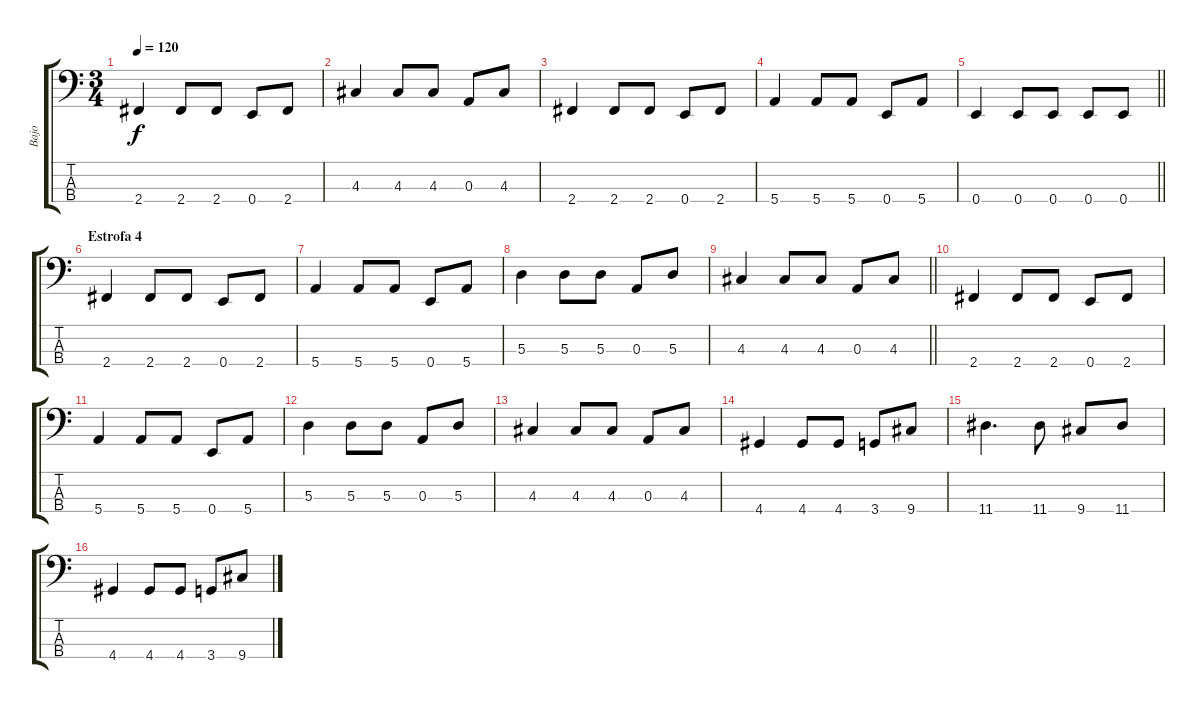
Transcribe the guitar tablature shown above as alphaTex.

\track ("Bajo" "Bajo") {instrument electricbasspick}
\staff {score tabs}
\tuning (G2 D2 A1 E1) {hide}
\ts (3 4)
\tempo 120
\clef f4
\ks c
2.4.4{dy f} 2.4.8 2.4.8 0.4.8 2.4.8 |
4.3.4 4.3.8 4.3.8 0.3.8 4.3.8 |
2.4.4 2.4.8 2.4.8 0.4.8 2.4.8 |
5.4.4 5.4.8 5.4.8 0.4.8 5.4.8 |
\barLineRight lightlight
0.4.4 0.4.8 0.4.8 0.4.8 0.4.8 |
\section ("" "Estrofa 4")
2.4.4 2.4.8 2.4.8 0.4.8 2.4.8 |
5.4.4 5.4.8 5.4.8 0.4.8 5.4.8 |
5.3.4 5.3.8 5.3.8 0.3.8 5.3.8 |
\barLineRight lightlight
4.3.4 4.3.8 4.3.8 0.3.8 4.3.8 |
2.4.4 2.4.8 2.4.8 0.4.8 2.4.8 |
5.4.4 5.4.8 5.4.8 0.4.8 5.4.8 |
5.3.4 5.3.8 5.3.8 0.3.8 5.3.8 |
4.3.4 4.3.8 4.3.8 0.3.8 4.3.8 |
4.4.4 4.4.8 4.4.8 3.4.8 9.4.8 |
11.4.4{d} 11.4.8 9.4.8 11.4.8 |
4.4.4 4.4.8 4.4.8 3.4.8 9.4.8
